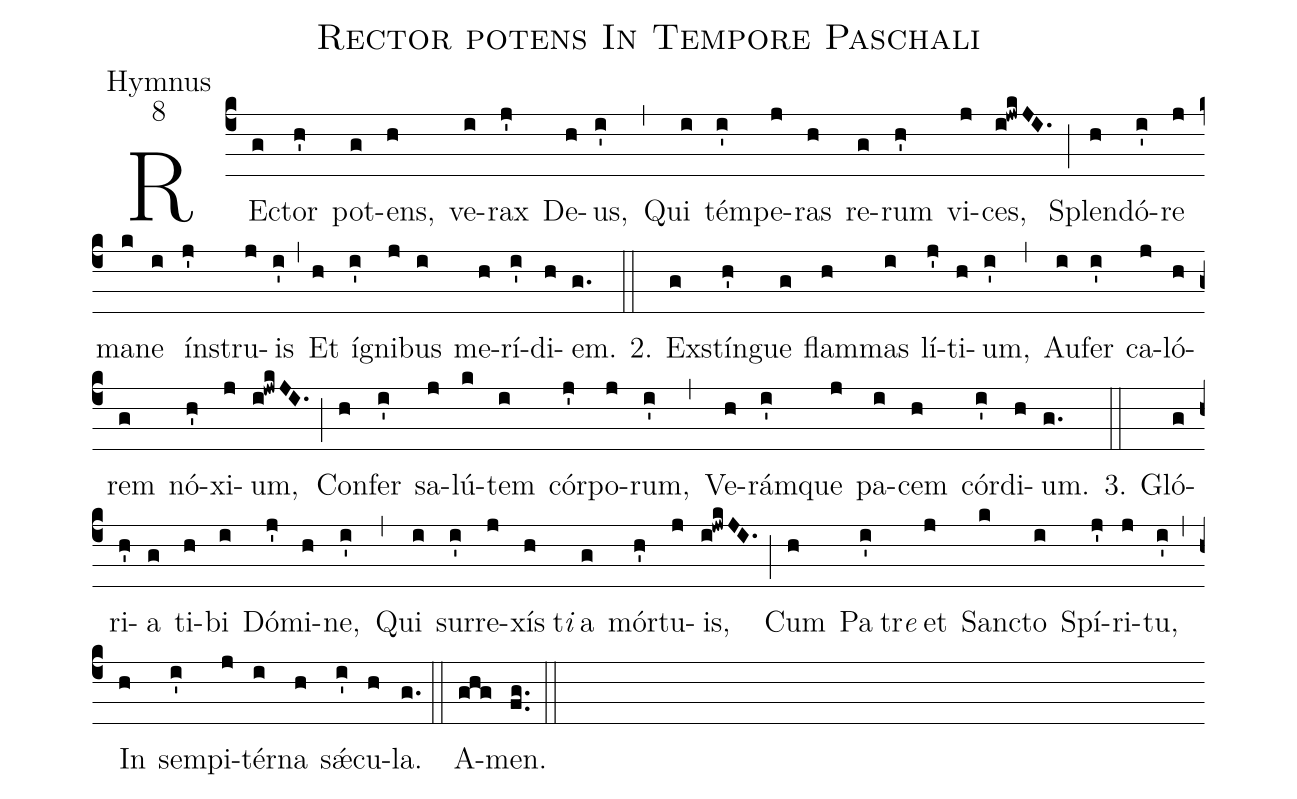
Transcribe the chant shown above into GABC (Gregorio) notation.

name:Rector potens In Tempore Paschali;
office-part:Hymnus;
mode:8;
%%
(c4)REc(g)tor(h') pot(g)ens,(h) ve(i)rax(j') De(h)us,(i') (,)
Qui(i) tém(i')pe(j)ras(h) re(g)rum(h') vi(j)ces,(i!jwk/JI.) (;)
Splen(h)dó(i')re(j) ma(k)ne(i) ín(j')stru(j)is(i') (,)
Et(h) í(i')gni(j)bus(i) me(h)rí(i')di(h)em.(g.) (::)

2. Ex(g)stín(h')gue(g) flam(h)mas(i) lí(j')ti(h)um,(i') (,)
Au(i)fer(i') ca(j)ló(h)rem(g) nó(h')xi(j)um,(i!jwk/JI.) (;)
Con(h)fer(i') sa(j)lú(k)tem(i) cór(j')po(j)rum,(i') (,)
Ve(h)rám(i')que(j) pa(i)cem(h) cór(i')di(h)um.(g.) (::)

3. Gló(g)ri(h')a(g) ti(h)bi(i) Dó(j')mi(h)ne,(i') (,)
Qui(i) sur(i')re(j)xís(h)t<i>i</i>() a(g) mór(h')tu(j)is,(i!jwk/JI.) (;)
Cum(h) Pa(i')tr<i>e</i>() et(j) Sanc(k)to(i) Spí(j')ri(j)tu,(i') (,)
In(h) sem(i')pi(j)tér(i)na(h) sǽ(i')cu(h)la.(g.) (::)
A(ghg)men.(fg..) (::)
